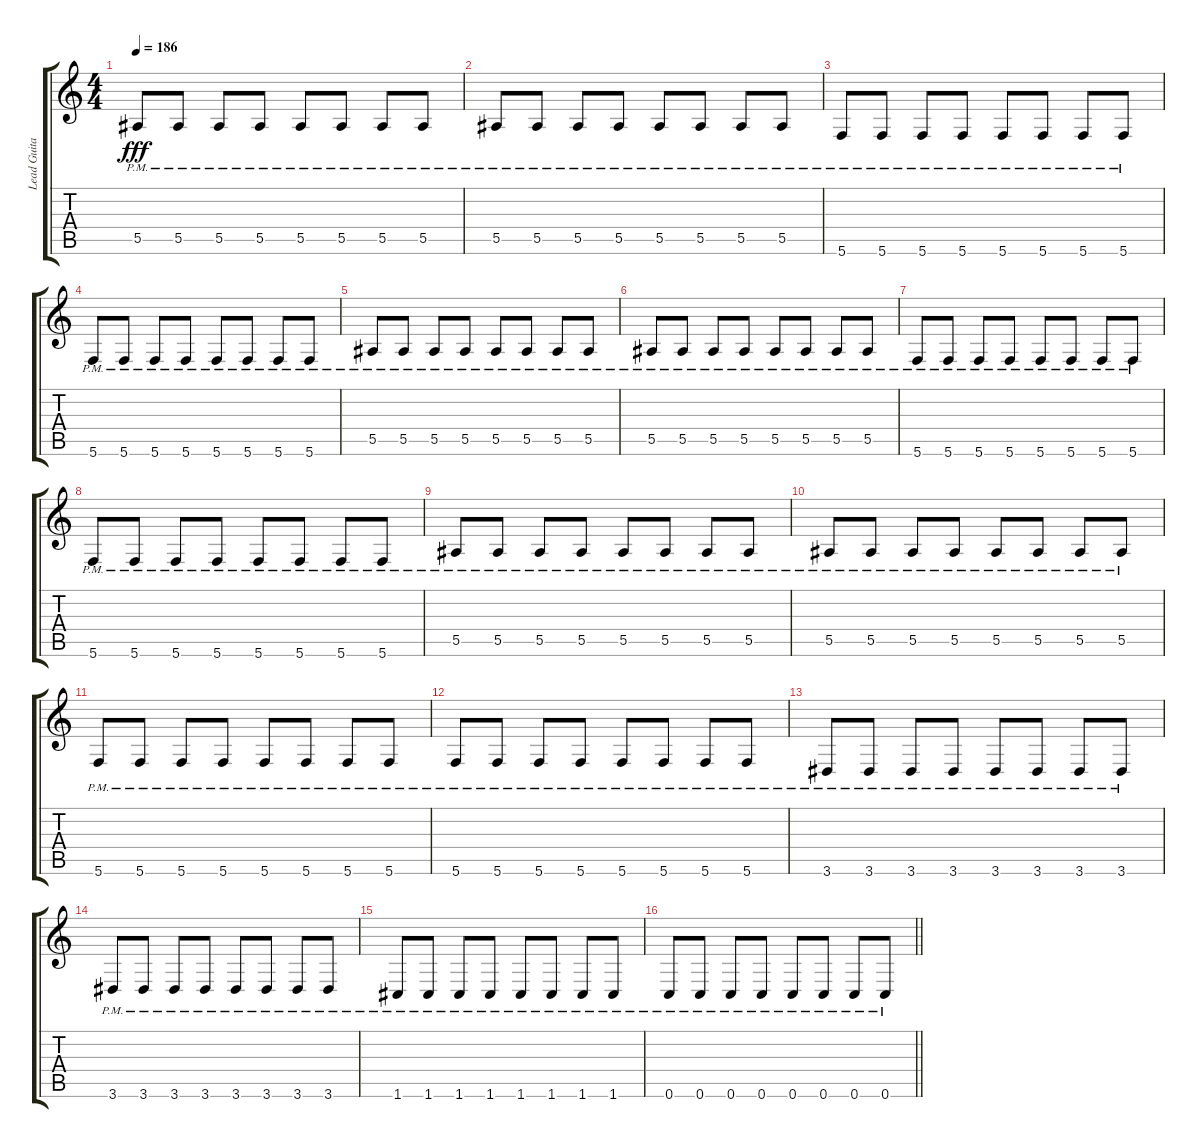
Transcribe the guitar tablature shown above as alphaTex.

\track ("Lead Guitar 2" "Lead Guita") {instrument distortionguitar}
\staff {score tabs}
\tuning (C4 G3 Eb3 Bb2 F2 C2) {hide}
\ts (4 4)
\section ("" "")
\tempo 186
\clef g2
\ks c
5.5{pm}.8{dy fff} 5.5{pm}.8 5.5{pm}.8 5.5{pm}.8 5.5{pm}.8 5.5{pm}.8 5.5{pm}.8 5.5{pm}.8 |
5.5{pm}.8 5.5{pm}.8 5.5{pm}.8 5.5{pm}.8 5.5{pm}.8 5.5{pm}.8 5.5{pm}.8 5.5{pm}.8 |
5.6{pm}.8 5.6{pm}.8 5.6{pm}.8 5.6{pm}.8 5.6{pm}.8 5.6{pm}.8 5.6{pm}.8 5.6{pm}.8 |
5.6{pm}.8 5.6{pm}.8 5.6{pm}.8 5.6{pm}.8 5.6{pm}.8 5.6{pm}.8 5.6{pm}.8 5.6{pm}.8 |
5.5{pm}.8 5.5{pm}.8 5.5{pm}.8 5.5{pm}.8 5.5{pm}.8 5.5{pm}.8 5.5{pm}.8 5.5{pm}.8 |
5.5{pm}.8 5.5{pm}.8 5.5{pm}.8 5.5{pm}.8 5.5{pm}.8 5.5{pm}.8 5.5{pm}.8 5.5{pm}.8 |
5.6{pm}.8 5.6{pm}.8 5.6{pm}.8 5.6{pm}.8 5.6{pm}.8 5.6{pm}.8 5.6{pm}.8 5.6{pm}.8 |
5.6{pm}.8 5.6{pm}.8 5.6{pm}.8 5.6{pm}.8 5.6{pm}.8 5.6{pm}.8 5.6{pm}.8 5.6{pm}.8 |
5.5{pm}.8 5.5{pm}.8 5.5{pm}.8 5.5{pm}.8 5.5{pm}.8 5.5{pm}.8 5.5{pm}.8 5.5{pm}.8 |
5.5{pm}.8 5.5{pm}.8 5.5{pm}.8 5.5{pm}.8 5.5{pm}.8 5.5{pm}.8 5.5{pm}.8 5.5{pm}.8 |
5.6{pm}.8 5.6{pm}.8 5.6{pm}.8 5.6{pm}.8 5.6{pm}.8 5.6{pm}.8 5.6{pm}.8 5.6{pm}.8 |
5.6{pm}.8 5.6{pm}.8 5.6{pm}.8 5.6{pm}.8 5.6{pm}.8 5.6{pm}.8 5.6{pm}.8 5.6{pm}.8 |
3.6{pm}.8 3.6{pm}.8 3.6{pm}.8 3.6{pm}.8 3.6{pm}.8 3.6{pm}.8 3.6{pm}.8 3.6{pm}.8 |
3.6{pm}.8 3.6{pm}.8 3.6{pm}.8 3.6{pm}.8 3.6{pm}.8 3.6{pm}.8 3.6{pm}.8 3.6{pm}.8 |
1.6{pm}.8 1.6{pm}.8 1.6{pm}.8 1.6{pm}.8 1.6{pm}.8 1.6{pm}.8 1.6{pm}.8 1.6{pm}.8 |
\barLineRight lightlight
0.6{pm}.8 0.6{pm}.8 0.6{pm}.8 0.6{pm}.8 0.6{pm}.8 0.6{pm}.8 0.6{pm}.8 0.6{pm}.8
